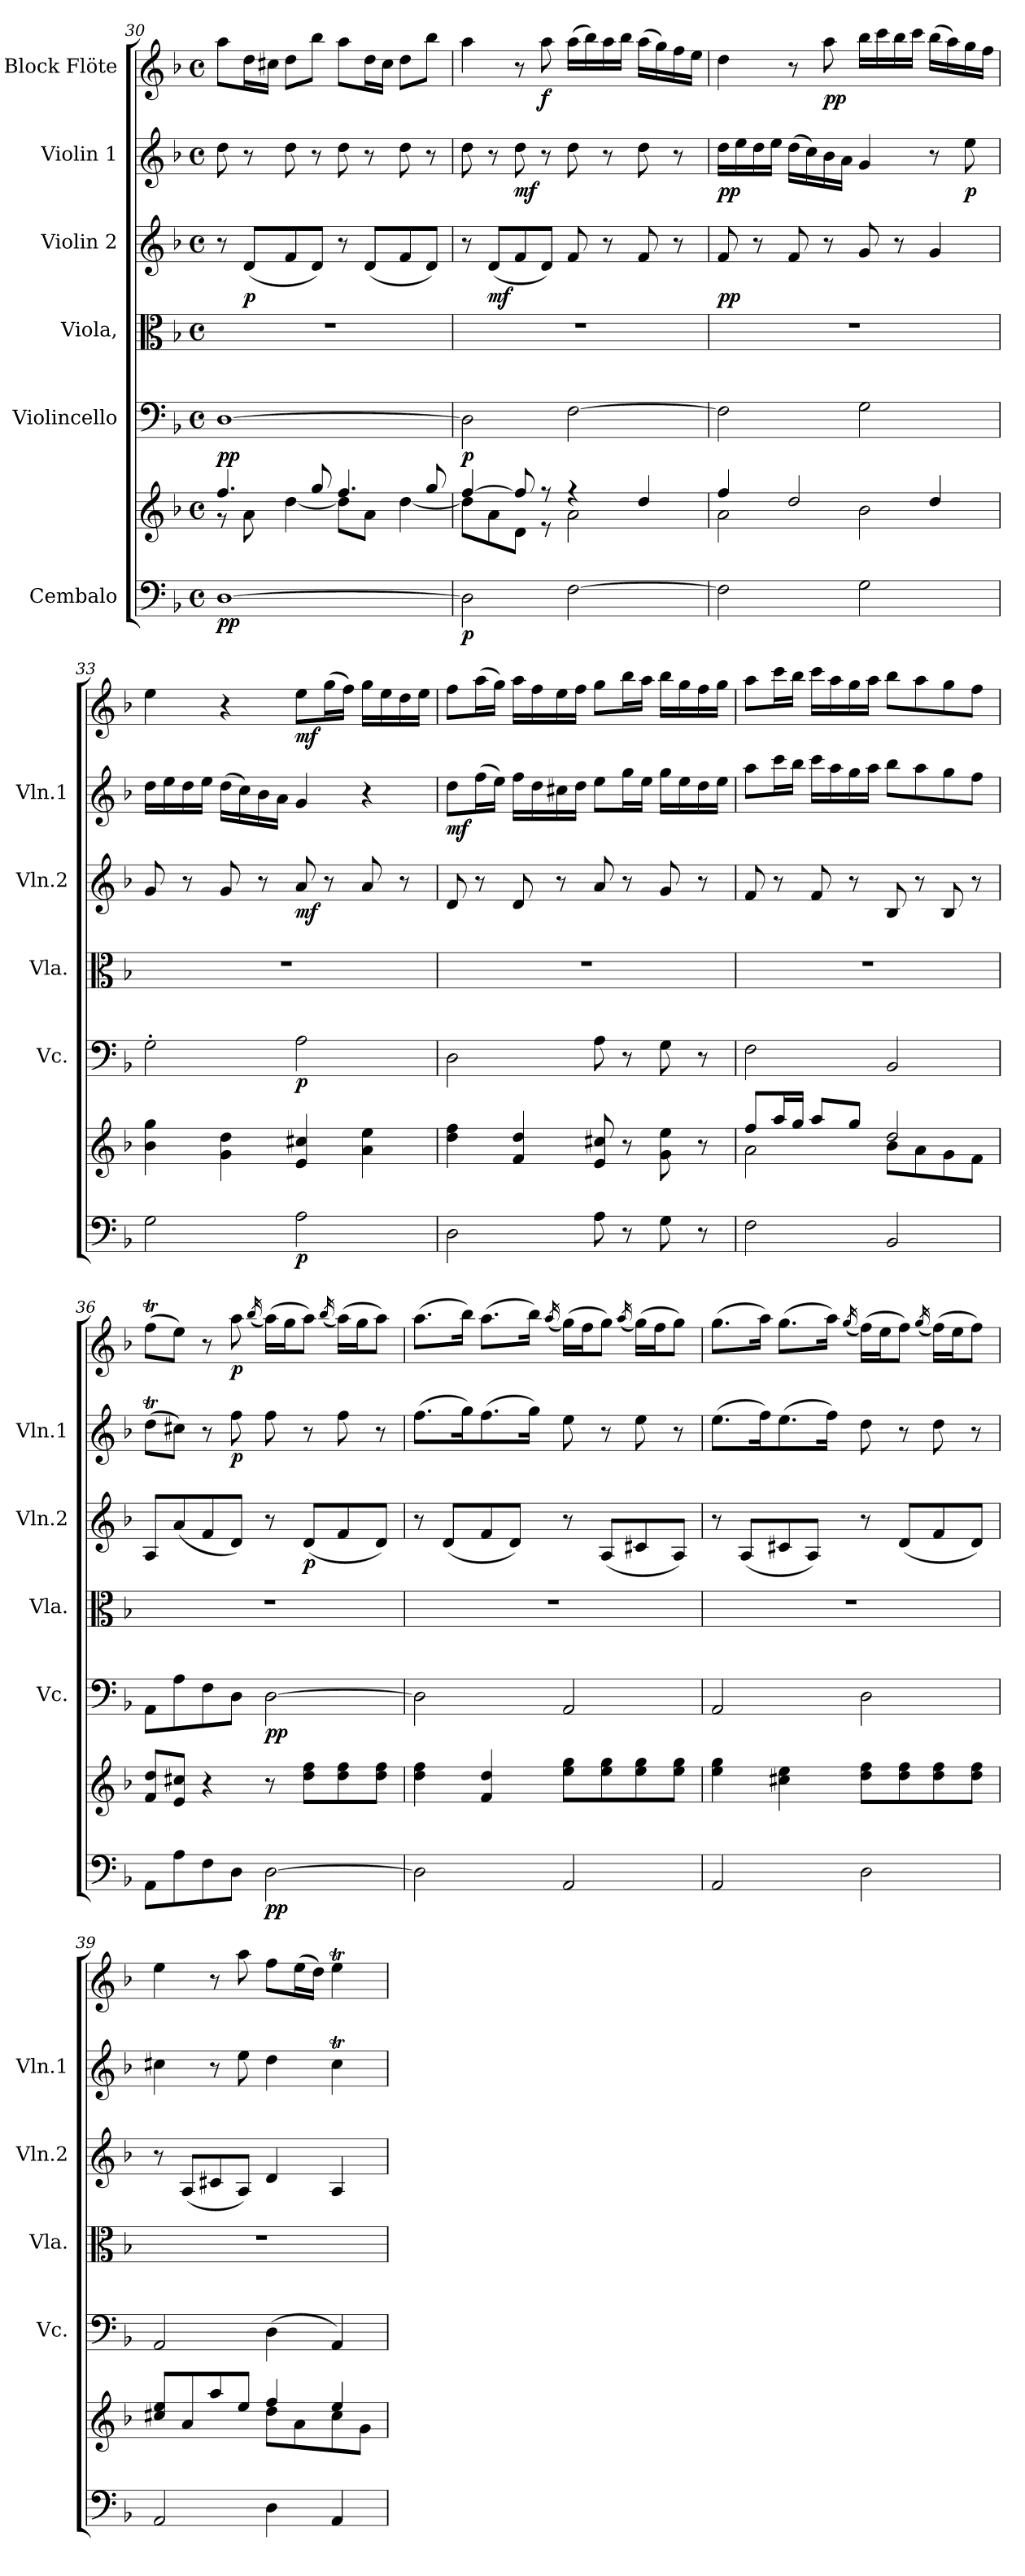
**kern	**kern	**dynam	**kern	**dynam	**kern	**kern	**dynam	**kern	**dynam	**kern	**dynam
*part6	*part6	*part6	*part5	*part5	*part4	*part3	*part3	*part2	*part2	*part1	*part1
*staff7	*staff6	*staff6/7	*staff5	*staff5	*staff4	*staff3	*staff3	*staff2	*staff2	*staff1	*staff1
*I"Cembalo	*	*	*I"Violincello	*	*I"Viola,	*I"Violin 2	*	*I"Violin 1	*	*I"Block Flöte	*
*	*	*	*I'Vc.	*	*I'Vla.	*I'Vln.2	*	*I'Vln.1	*	*	*
*clefF4	*clefG2	*	*clefF4	*	*clefC3	*clefG2	*	*clefG2	*	*clefG2	*
*k[b-]	*k[b-]	*	*k[b-]	*	*k[b-]	*k[b-]	*	*k[b-]	*	*k[b-]	*
*M4/4	*M4/4	*	*M4/4	*	*M4/4	*M4/4	*	*M4/4	*	*M4/4	*
*met(c)	*met(c)	*	*met(c)	*	*met(c)	*met(c)	*	*met(c)	*	*met(c)	*
=30	=30	=30	=30	=30	=30	=30	=30	=30	=30	=30	=30
*	*^	*	*	*	*	*	*	*	*	*	*
!	!	!	!LO:DY:b=2	!	!LO:DY:b	!	!	!	!	!	!	!
[1D	4.ff/	8r	pp	[1D	pp	1r	8r	.	8dd\	.	8aa\L	.
!	!	!	!	!	!	!	!	!LO:DY:b	!	!	!	!
.	.	8a\	.	.	.	.	(8d/L	p	8r	.	16dd\L	.
.	.	.	.	.	.	.	.	.	.	.	16cc#X\JJ	.
.	.	[4dd\	.	.	.	.	8f/	.	8dd\	.	8dd\L	.
.	8gg/	.	.	.	.	.	8d/J)	.	8r	.	8bb-\J	.
.	4.ff/	8dd\L]	.	.	.	.	8r	.	8dd\	.	8aa\L	.
.	.	8a\J	.	.	.	.	(8d/L	.	8r	.	16dd\L	.
.	.	.	.	.	.	.	.	.	.	.	16cc#\JJ	.
.	.	[4dd\	.	.	.	.	8f/	.	8dd\	.	8dd\L	.
.	8gg/	.	.	.	.	.	8d/J)	.	8r	.	8bb-\J	.
!!LO:LB:g=z
=31	=31	=31	=31	=31	=31	=31	=31	=31	=31	=31	=31	=31
!	!	!	!LO:DY:b=2	!	!LO:DY:b	!	!	!	!	!	!	!
2D\]	[4ff/	8dd\L]	p	2D\]	p	1r	8r	.	8dd\	.	4aa\	.
!	!	!	!	!	!	!	!	!LO:DY:b	!	!	!	!
.	.	8a\	.	.	.	.	(8d/L	mf	8r	.	.	.
!	!	!	!	!	!	!	!	!	!	!LO:DY:b	!	!
.	8ff/]	8d\J	.	.	.	.	8f/	.	8dd\	mf	8r	.
!	!	!	!	!	!	!	!	!	!	!	!	!LO:DY:b
.	8r	8r	.	.	.	.	8d/J)	.	8r	.	8aa\	f
[2F\	4r	2a\	.	[2F\	.	.	8f/	.	8dd\	.	(16aa\LL	.
.	.	.	.	.	.	.	.	.	.	.	16bb-\)	.
.	.	.	.	.	.	.	8r	.	8r	.	16aa\	.
.	.	.	.	.	.	.	.	.	.	.	16bb-\JJ	.
.	4dd/	.	.	.	.	.	8f/	.	8dd\	.	(16aa\LL	.
.	.	.	.	.	.	.	.	.	.	.	16gg\)	.
.	.	.	.	.	.	.	8r	.	8r	.	16ff\	.
.	.	.	.	.	.	.	.	.	.	.	16ee\JJ	.
=32	=32	=32	=32	=32	=32	=32	=32	=32	=32	=32	=32	=32
!	!	!	!	!	!	!	!	!LO:DY:b	!	!LO:DY:b	!	!
2F\]	4ff/	2a\	.	2F\]	.	1r	8f/	pp	16dd\LL	pp	4dd\	.
.	.	.	.	.	.	.	.	.	16ee\	.	.	.
.	.	.	.	.	.	.	8r	.	16dd\	.	.	.
.	.	.	.	.	.	.	.	.	16ee\JJ	.	.	.
.	2dd/	.	.	.	.	.	8f/	.	(16dd\LL	.	8r	.
.	.	.	.	.	.	.	.	.	16cc\)	.	.	.
!	!	!	!	!	!	!	!	!	!	!	!	!LO:DY:b
.	.	.	.	.	.	.	8r	.	16b-\	.	8aa\	pp
.	.	.	.	.	.	.	.	.	16a\JJ	.	.	.
2G\	.	2b-\	.	2G\	.	.	8g/	.	4g/	.	16bb-\LL	.
.	.	.	.	.	.	.	.	.	.	.	16ccc\	.
.	.	.	.	.	.	.	8r	.	.	.	16bb-\	.
.	.	.	.	.	.	.	.	.	.	.	16ccc\JJ	.
.	4dd/	.	.	.	.	.	4g/	.	8r	.	(16bb-\LL	.
.	.	.	.	.	.	.	.	.	.	.	16aa\)	.
!	!	!	!	!	!	!	!	!	!	!LO:DY:b	!	!
.	.	.	.	.	.	.	.	.	8ee\	p	16gg\	.
.	.	.	.	.	.	.	.	.	.	.	16ff\JJ	.
*	*v	*v	*	*	*	*	*	*	*	*	*	*
=33	=33	=33	=33	=33	=33	=33	=33	=33	=33	=33	=33
2G\	4b-\ 4gg\	.	2G'\	.	1r	8g/	.	16dd\LL	.	4ee\	.
.	.	.	.	.	.	.	.	16ee\	.	.	.
.	.	.	.	.	.	8r	.	16dd\	.	.	.
.	.	.	.	.	.	.	.	16ee\JJ	.	.	.
.	4g\ 4dd\	.	.	.	.	8g/	.	(16dd\LL	.	4r	.
.	.	.	.	.	.	.	.	16cc\)	.	.	.
.	.	.	.	.	.	8r	.	16b-\	.	.	.
.	.	.	.	.	.	.	.	16a\JJ	.	.	.
!	!	!LO:DY:b=2	!	!LO:DY:b	!	!	!LO:DY:b	!	!	!	!LO:DY:b
2A\	4e/ 4cc#X/	p	2A\	p	.	8a/	mf	4g/	.	8ee\L	mf
.	.	.	.	.	.	8r	.	.	.	(16gg\L	.
.	.	.	.	.	.	.	.	.	.	16ff\JJ)	.
.	4a\ 4ee\	.	.	.	.	8a/	.	4r	.	16gg\LL	.
.	.	.	.	.	.	.	.	.	.	16ee\	.
.	.	.	.	.	.	8r	.	.	.	16dd\	.
.	.	.	.	.	.	.	.	.	.	16ee\JJ	.
=34	=34	=34	=34	=34	=34	=34	=34	=34	=34	=34	=34
!	!	!	!	!	!	!	!	!	!LO:DY:b	!	!
2D\	4dd\ 4ff\	.	2D\	.	1r	8d/	.	8dd\L	mf	8ff\L	.
.	.	.	.	.	.	8r	.	(16ff\L	.	(16aa\L	.
.	.	.	.	.	.	.	.	16ee\JJ)	.	16gg\JJ)	.
.	4f/ 4dd/	.	.	.	.	8d/	.	16ff\LL	.	16aa\LL	.
.	.	.	.	.	.	.	.	16dd\	.	16ff\	.
.	.	.	.	.	.	8r	.	16cc#X\	.	16ee\	.
.	.	.	.	.	.	.	.	16dd\JJ	.	16ff\JJ	.
8A\	8e/ 8cc#X/	.	8A\	.	.	8a/	.	8ee\L	.	8gg\L	.
8r	8r	.	8r	.	.	8r	.	16gg\L	.	16bb-\L	.
.	.	.	.	.	.	.	.	16ee\JJ	.	16aa\JJ	.
8G\	8g\ 8ee\	.	8G\	.	.	8g/	.	16gg\LL	.	16bb-\LL	.
.	.	.	.	.	.	.	.	16ee\	.	16gg\	.
8r	8r	.	8r	.	.	8r	.	16dd\	.	16ff\	.
.	.	.	.	.	.	.	.	16ee\JJ	.	16gg\JJ	.
=35	=35	=35	=35	=35	=35	=35	=35	=35	=35	=35	=35
*	*^	*	*	*	*	*	*	*	*	*	*
2F\	8ff/L	2a\	.	2F\	.	1r	8f/	.	8aa\L	.	8aa\L	.
.	16aa/L	.	.	.	.	.	8r	.	16ccc\L	.	16ccc\L	.
.	16gg/JJ	.	.	.	.	.	.	.	16bb-\JJ	.	16bb-\JJ	.
.	8aa/L	.	.	.	.	.	8f/	.	16ccc\LL	.	16ccc\LL	.
.	.	.	.	.	.	.	.	.	16aa\	.	16aa\	.
.	8gg/J	.	.	.	.	.	8r	.	16gg\	.	16gg\	.
.	.	.	.	.	.	.	.	.	16aa\JJ	.	16aa\JJ	.
2BB-/	2dd/	8b-\L	.	2BB-/	.	.	8B-/	.	8bb-\L	.	8bb-\L	.
.	.	8a\	.	.	.	.	8r	.	8aa\	.	8aa\	.
.	.	8g\	.	.	.	.	8B-/	.	8gg\	.	8gg\	.
.	.	8f\J	.	.	.	.	8r	.	8ff\J	.	8ff\J	.
*	*v	*v	*	*	*	*	*	*	*	*	*	*
!!LO:LB:g=z
=36	=36	=36	=36	=36	=36	=36	=36	=36	=36	=36	=36
8AA\L	8f/ 8dd/L	.	8AA\L	.	1r	8A/L	.	(8ddT\L	.	(8ffT\L	.
8A\	8e/ 8cc#X/J	.	8A\	.	.	(8a/	.	8cc#X\J)	.	8ee\J)	.
8F\	4r	.	8F\	.	.	8f/	.	8r	.	8r	.
!	!	!	!	!	!	!	!	!	!LO:DY:b	!	!LO:DY:b
8D\J	.	.	8D\J	.	.	8d/J)	.	8ff\	p	8aa\	p
.	.	.	.	.	.	.	.	.	.	(16qbb-/	.
!	!	!LO:DY:b=2	!	!LO:DY:b	!	!	!	!	!	!	!
[2D\	8r	pp	[2D\	pp	.	8r	.	8ff\	.	(16aa\LL)	.
.	.	.	.	.	.	.	.	.	.	16gg\J	.
!	!	!	!	!	!	!	!LO:DY:b	!	!	!	!
.	8dd\ 8ff\L	.	.	.	.	(8d/L	p	8r	.	8aa\J)	.
.	.	.	.	.	.	.	.	.	.	(16qbb-/	.
.	8dd\ 8ff\	.	.	.	.	8f/	.	8ff\	.	(16aa\LL)	.
.	.	.	.	.	.	.	.	.	.	16gg\J	.
.	8dd\ 8ff\J	.	.	.	.	8d/J)	.	8r	.	8aa\J)	.
=37	=37	=37	=37	=37	=37	=37	=37	=37	=37	=37	=37
2D\]	4dd\ 4ff\	.	2D\]	.	1r	8r	.	(8.ff\L	.	(8.aa\L	.
.	.	.	.	.	.	(8d/L	.	.	.	.	.
.	.	.	.	.	.	.	.	16gg\K)	.	16bb-\Jk)	.
.	4f/ 4dd/	.	.	.	.	8f/	.	(8.ff\	.	(8.aa\L	.
.	.	.	.	.	.	8d/J)	.	.	.	.	.
.	.	.	.	.	.	.	.	16gg\Jk)	.	16bb-\Jk)	.
.	.	.	.	.	.	.	.	.	.	(16qaa/	.
2AA/	8ee\ 8gg\L	.	2AA/	.	.	8r	.	8ee\	.	(16gg\LL)	.
.	.	.	.	.	.	.	.	.	.	16ff\J	.
.	8ee\ 8gg\	.	.	.	.	(8A/L	.	8r	.	8gg\J)	.
.	.	.	.	.	.	.	.	.	.	(16qaa/	.
.	8ee\ 8gg\	.	.	.	.	8c#X/	.	8ee\	.	(16gg\LL)	.
.	.	.	.	.	.	.	.	.	.	16ff\J	.
.	8ee\ 8gg\J	.	.	.	.	8A/J)	.	8r	.	8gg\J)	.
=38	=38	=38	=38	=38	=38	=38	=38	=38	=38	=38	=38
2AA/	4ee\ 4gg\	.	2AA/	.	1r	8r	.	(8.ee\L	.	(8.gg\L	.
.	.	.	.	.	.	(8A/L	.	.	.	.	.
.	.	.	.	.	.	.	.	16ff\K)	.	16aa\Jk)	.
.	4cc#X\ 4ee\	.	.	.	.	8c#X/	.	(8.ee\	.	(8.gg\L	.
.	.	.	.	.	.	8A/J)	.	.	.	.	.
.	.	.	.	.	.	.	.	16ff\Jk)	.	16aa\Jk)	.
.	.	.	.	.	.	.	.	.	.	(16qgg/	.
2D\	8dd\ 8ff\L	.	2D\	.	.	8r	.	8dd\	.	(16ff\LL)	.
.	.	.	.	.	.	.	.	.	.	16ee\J	.
.	8dd\ 8ff\	.	.	.	.	(8d/L	.	8r	.	8ff\J)	.
.	.	.	.	.	.	.	.	.	.	(16qgg/	.
.	8dd\ 8ff\	.	.	.	.	8f/	.	8dd\	.	(16ff\LL)	.
.	.	.	.	.	.	.	.	.	.	16ee\J	.
.	8dd\ 8ff\J	.	.	.	.	8d/J)	.	8r	.	8ff\J)	.
=39	=39	=39	=39	=39	=39	=39	=39	=39	=39	=39	=39
*	*^	*	*	*	*	*	*	*	*	*	*
2AA/	8cc#X/ 8ee/L	2ryy	.	2AA/	.	1r	8r	.	4cc#X\	.	4ee\	.
.	8a/	.	.	.	.	.	(8A/L	.	.	.	.	.
.	8aa/	.	.	.	.	.	8c#X/	.	8r	.	8r	.
.	8ee/J	.	.	.	.	.	8A/J)	.	8ee\	.	8aa\	.
4D\	4ff/	8dd\L	.	(4D\	.	.	4d/	.	4dd\	.	8ff\L	.
.	.	8a\	.	.	.	.	.	.	.	.	(16ee\L	.
.	.	.	.	.	.	.	.	.	.	.	16dd\JJ)	.
4AA/	4ee/	8cc#\	.	4AA/)	.	.	4A/	.	4cc#t\	.	4eet\	.
.	.	8g\J	.	.	.	.	.	.	.	.	.	.
*	*v	*v	*	*	*	*	*	*	*	*	*	*
=	=	=	=	=	=	=	=	=	=	=	=
*-	*-	*-	*-	*-	*-	*-	*-	*-	*-	*-	*-
